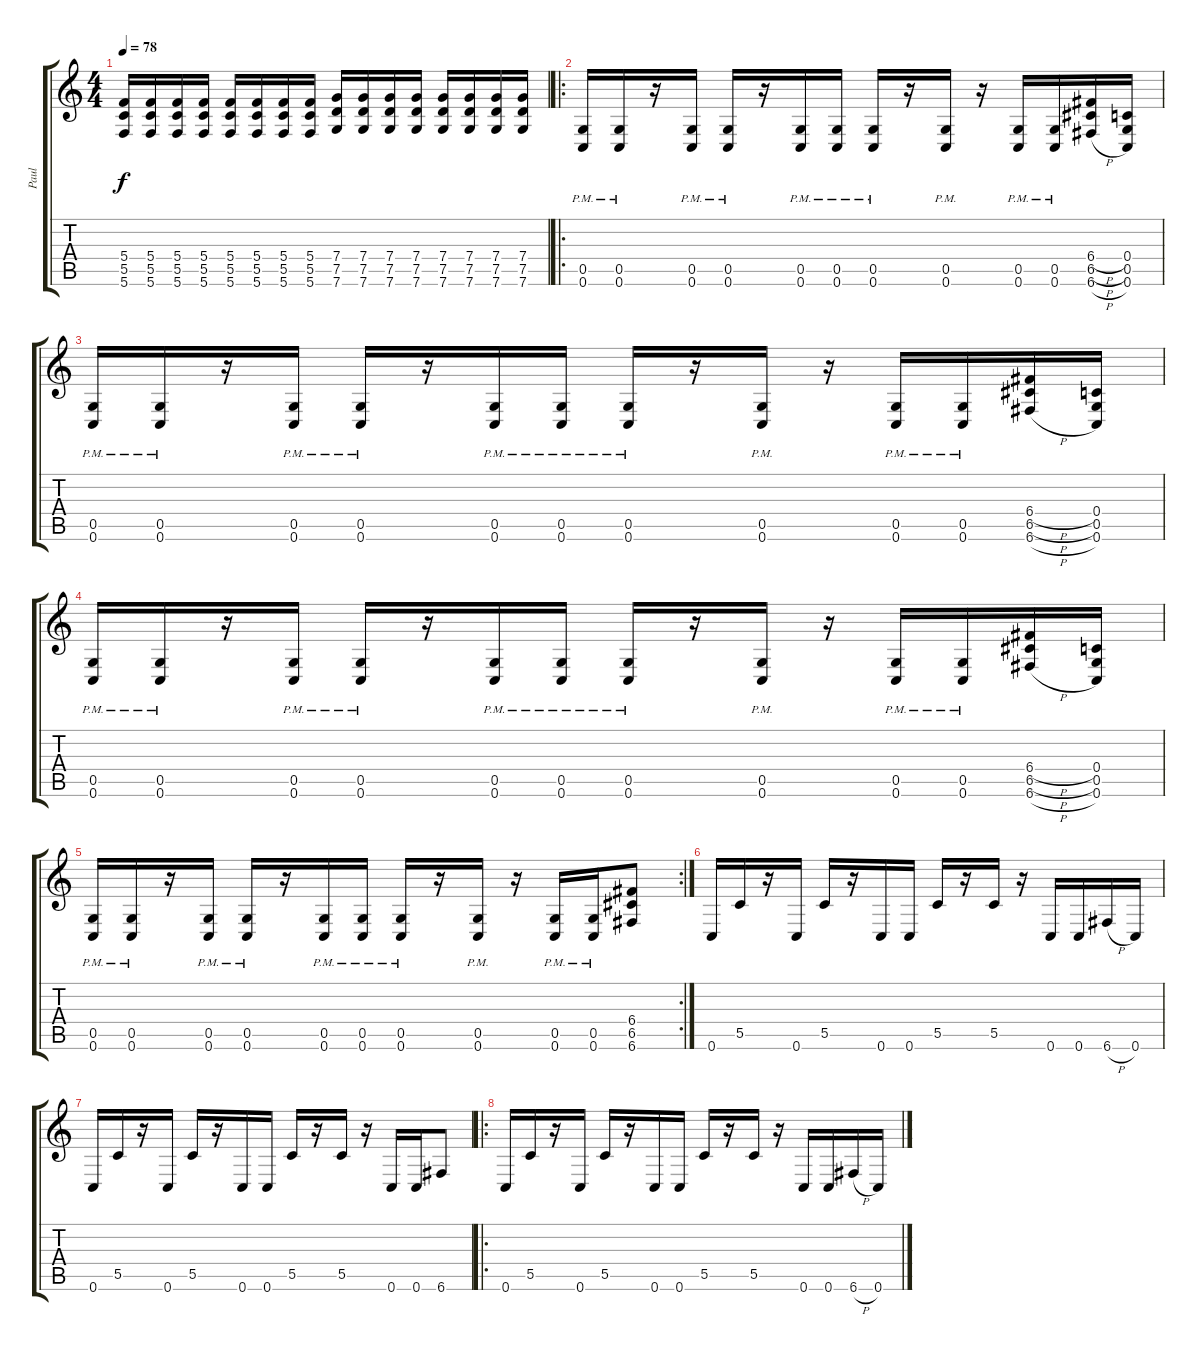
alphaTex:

\track ("Paul" "Paul") {instrument overdrivenguitar}
\staff {score tabs}
\tuning (D4 A3 F3 C3 G2 C2) {hide}
\ts (4 4)
\tempo 78
\clef g2
\ks c
(5.4 5.5 5.6).16{dy f} (5.4 5.5 5.6).16 (5.4 5.5 5.6).16 (5.4 5.5 5.6).16 (5.4 5.5 5.6).16 (5.4 5.5 5.6).16 (5.4 5.5 5.6).16 (5.4 5.5 5.6).16 (7.4 7.5 7.6).16 (7.4 7.5 7.6).16 (7.4 7.5 7.6).16 (7.4 7.5 7.6).16 (7.4 7.5 7.6).16 (7.4 7.5 7.6).16 (7.4 7.5 7.6).16 (7.4 7.5 7.6).16 |
\ro
(0.5{pm} 0.6).16 (0.5{pm} 0.6).16 r.16 (0.5{pm} 0.6).16 (0.5{pm} 0.6).16 r.16 (0.5{pm} 0.6).16 (0.5{pm} 0.6).16 (0.5{pm} 0.6).16 r.16 (0.5{pm} 0.6).16 r.16 (0.5{pm} 0.6).16 (0.5{pm} 0.6).16 (6.4{h} 6.5{h} 6.6{h}).16 (0.4 0.5 0.6).16 |
(0.5{pm} 0.6).16 (0.5{pm} 0.6).16 r.16 (0.5{pm} 0.6).16 (0.5{pm} 0.6).16 r.16 (0.5{pm} 0.6).16 (0.5{pm} 0.6).16 (0.5{pm} 0.6).16 r.16 (0.5{pm} 0.6).16 r.16 (0.5{pm} 0.6).16 (0.5{pm} 0.6).16 (6.4{h} 6.5{h} 6.6{h}).16 (0.4 0.5 0.6).16 |
(0.5{pm} 0.6).16 (0.5{pm} 0.6).16 r.16 (0.5{pm} 0.6).16 (0.5{pm} 0.6).16 r.16 (0.5{pm} 0.6).16 (0.5{pm} 0.6).16 (0.5{pm} 0.6).16 r.16 (0.5{pm} 0.6).16 r.16 (0.5{pm} 0.6).16 (0.5{pm} 0.6).16 (6.4{h} 6.5{h} 6.6{h}).16 (0.4 0.5 0.6).16 |
\rc 2
(0.5{pm} 0.6).16 (0.5{pm} 0.6).16 r.16 (0.5{pm} 0.6).16 (0.5{pm} 0.6).16 r.16 (0.5{pm} 0.6).16 (0.5{pm} 0.6).16 (0.5{pm} 0.6).16 r.16 (0.5{pm} 0.6).16 r.16 (0.5{pm} 0.6).16 (0.5{pm} 0.6).16 (6.4 6.5 6.6).8 |
0.6.16 5.5.16 r.16 0.6.16 5.5.16 r.16 0.6.16 0.6.16 5.5.16 r.16 5.5.16 r.16 0.6.16 0.6.16 6.6{h}.16 0.6.16 |
0.6.16 5.5.16 r.16 0.6.16 5.5.16 r.16 0.6.16 0.6.16 5.5.16 r.16 5.5.16 r.16 0.6.16 0.6.16 6.6.8 |
\ro
0.6.16 5.5.16 r.16 0.6.16 5.5.16 r.16 0.6.16 0.6.16 5.5.16 r.16 5.5.16 r.16 0.6.16 0.6.16 6.6{h}.16 0.6.16
